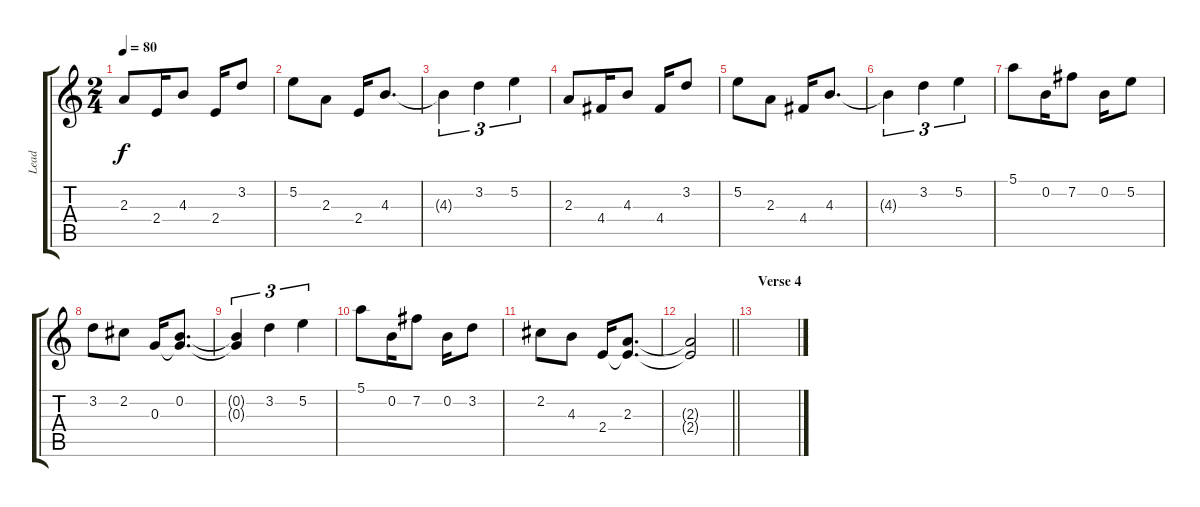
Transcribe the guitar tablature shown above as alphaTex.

\track ("Lead" "Lead") {instrument distortionguitar}
\staff {score tabs}
\tuning (E4 B3 G3 D3 A2 E2) {hide}
\ts (2 4)
\tempo 80
\clef g2
\ks c
2.3.8{dy f} 2.4.16 4.3.8 2.4.16 3.2.8 |
5.2.8 2.3.8 2.4.16 4.3.8{d} |
4.3{t}.4{tu (3 2)} 3.2.4{tu (3 2)} 5.2.4{tu (3 2)} |
2.3.8 4.4.16 4.3.8 4.4.16 3.2.8 |
5.2.8 2.3.8 4.4.16 4.3.8{d} |
4.3{t}.4{tu (3 2)} 3.2.4{tu (3 2)} 5.2.4{tu (3 2)} |
5.1.8 0.2.16 7.2.8 0.2.16 5.2.8 |
3.2.8 2.2.8 0.3.16 (0.2 0.3{t}).8{d} |
(0.2{t} 0.3{t}).4{tu (3 2)} 3.2.4{tu (3 2)} 5.2.4{tu (3 2)} |
5.1.8 0.2.16 7.2.8 0.2.16 3.2.8 |
2.2.8 4.3.8 2.4.16 (2.3 2.4{t}).8{d} |
\barLineRight lightlight
(2.3{t} 2.4{t}).2 |
\section ("" "Verse 4")
